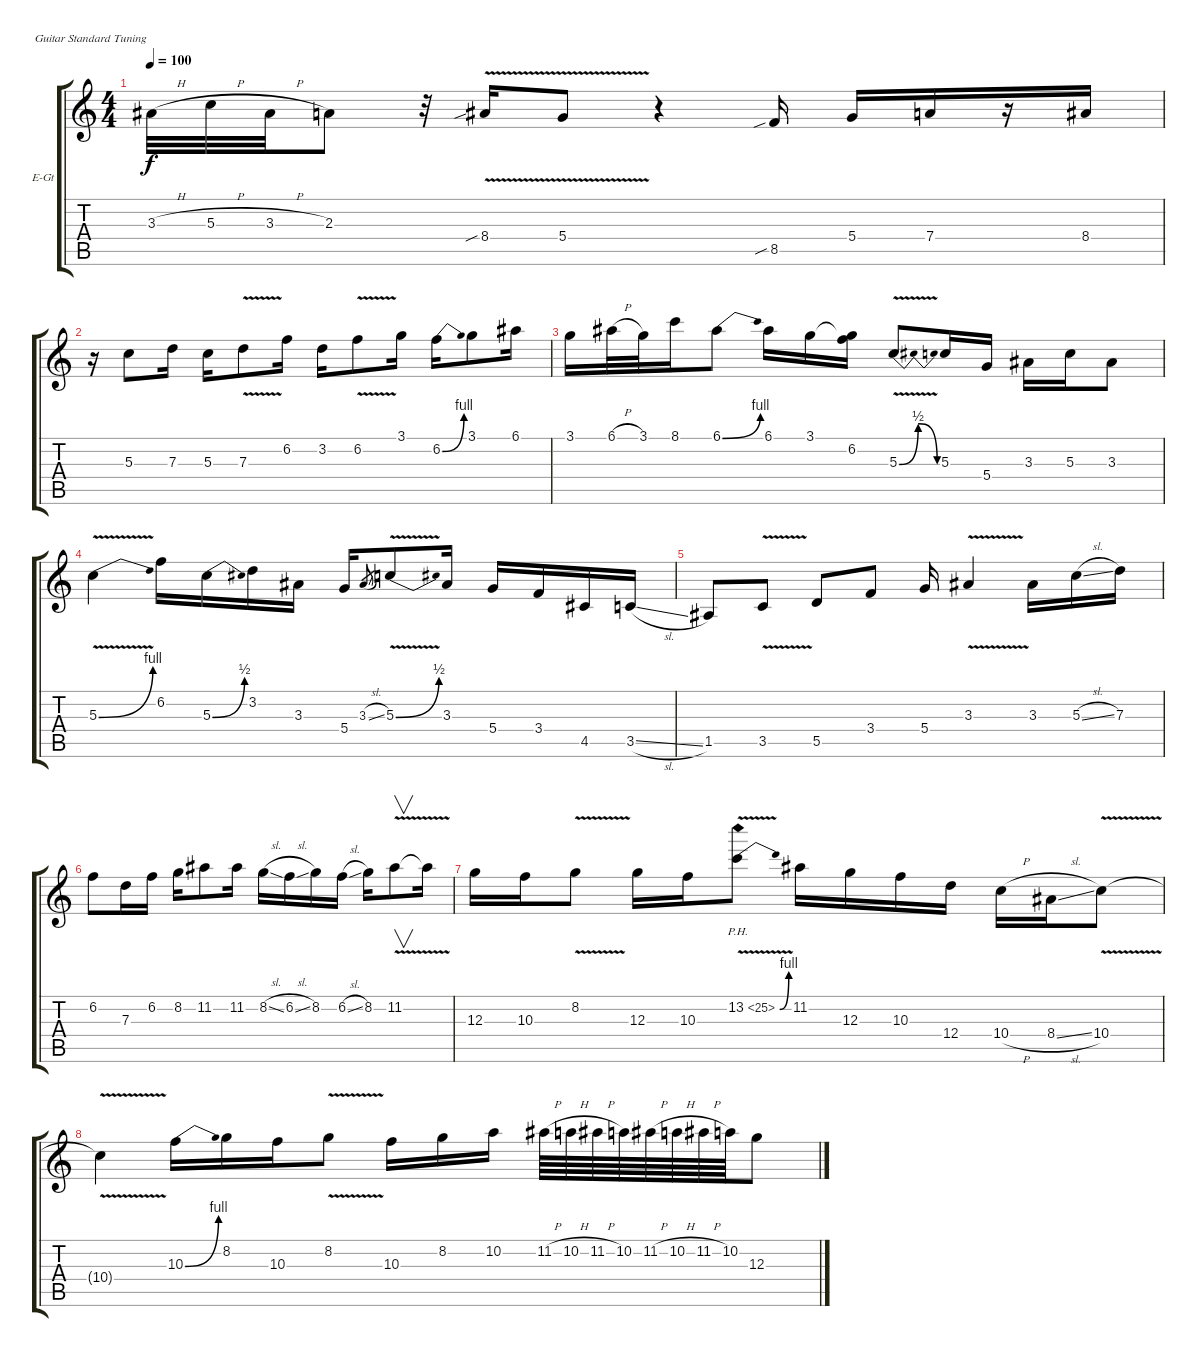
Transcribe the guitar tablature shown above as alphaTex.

\bracketExtendMode groupsimilarinstruments
\firstSystemTrackNameOrientation horizontal
\otherSystemsTrackNameOrientation horizontal
\track ("Lead" "E-Gt") {instrument overdrivenguitar}
\staff {score tabs}
\tuning (E4 B3 G3 D3 A2 E2)
\ts (4 4)
\tempo 100
\clef g2
\ks c
3.3{h}.32{dy f} 5.3{h}.32 3.3{h}.32 2.3.8 r.32 8.4{v sib}.16 5.4{v}.8 r.4 8.5{sib}.16 5.4.16 7.4.16 r.16 8.4.16 |
r.16 5.3.8 7.3.16 5.3.16 7.3{v}.8 6.2.16 3.2.16 6.2{v}.8 3.1.16 6.2{be (bend 0 0 15 4)}.16 3.1.8 6.1.16 |
3.1.16 6.1{h}.32 3.1.32 8.1.16 6.1{be (bend 0 0 15 4)}.8 6.1.16 3.1.16 (6.2 3.1{t}).16 5.3{be (bendrelease 0 0 10.2 2 20.4 2 30 0) v}.8 5.3.16 5.4.16 3.3.16 5.3.16 3.3.8 |
5.3{be (bend 0 0 14.399999999999999 4) v}.4 6.2.16 5.3{be (bend 0 0 14.399999999999999 2)}.16 3.2.16 3.3.16 5.4.16 3.3{sl}.8{gr} 5.3{be (bend 0 0 15.6 2) v}.8 3.3.16 5.4.16 3.4.16 4.5.16 3.5{sl}.16 |
1.5.8 3.5{v}.8 5.5.8 3.4.8 5.4.16 3.3{v}.4 3.3.16 5.3{sl}.16 7.3.16 |
6.2.8 7.3.16 6.2.16 8.2.16 11.2.8 11.2.16 8.2{sl}.16 6.2{sl}.16 8.2.16 6.2{sl}.16 8.2.16 11.2{v}.8{v} 11.2{v t}.16 |
12.3.16 10.3.16 8.2{v}.8 12.3.16 10.3.16 13.2{be (bend 0 0 15 4) ph 12 v}.8 11.2.16 12.3.16 10.3.16 12.4.16 10.4{h}.16 8.4{sl}.16 10.4{v}.8 |
10.4{v t}.4 10.3{be (bend 0 0 15 4)}.16 8.2.16 10.3.16 8.2{v}.8 10.3.16 8.2.16 10.2.16 11.2{h}.64 10.2{h}.64 11.2{h}.64 10.2.64 11.2{h}.64 10.2{h}.64 11.2{h}.64 10.2.64 12.3.8
